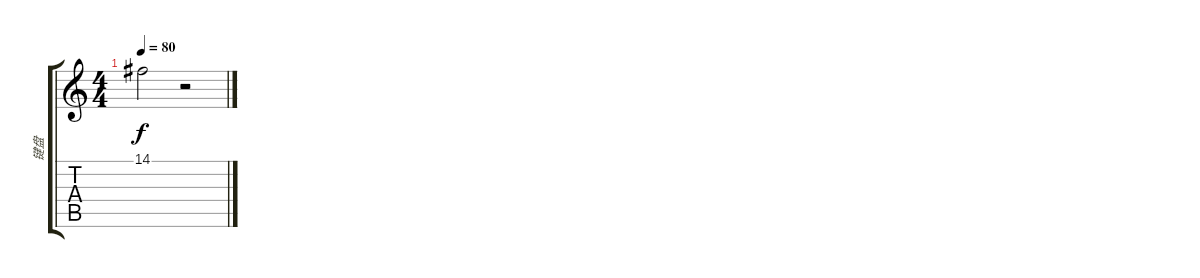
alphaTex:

\track ("键盘" "键盘") {instrument pad1newage}
\staff {score tabs}
\tuning (E4 B3 G3 D3 A2 E2) {hide}
\ts (4 4)
\tempo 80
\clef g2
\ks c
14.1.2{dy f} r.2
